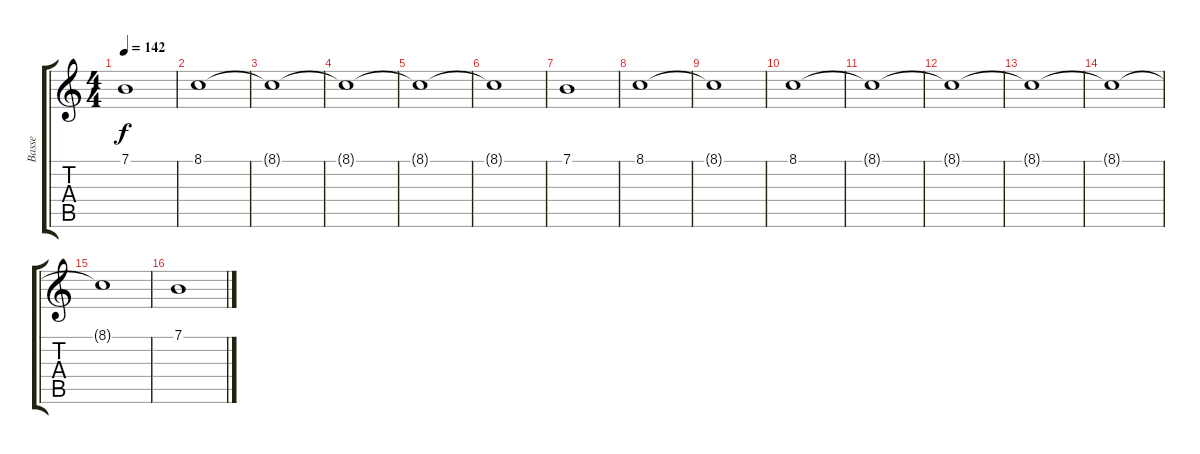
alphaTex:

\track ("Basse" "Basse") {instrument fx7echoes}
\staff {score tabs}
\tuning (E4 B3 G3 D3 A2 E2) {hide}
\ts (4 4)
\tempo 142
\clef g2
\ks c
7.1{t}.1{dy f} |
8.1.1 |
8.1{t}.1 |
8.1{t}.1 |
8.1{t}.1 |
8.1{t}.1 |
7.1.1 |
8.1.1 |
8.1{t}.1 |
8.1.1 |
8.1{t}.1 |
8.1{t}.1 |
8.1{t}.1 |
8.1{t}.1 |
8.1{t}.1 |
7.1.1
